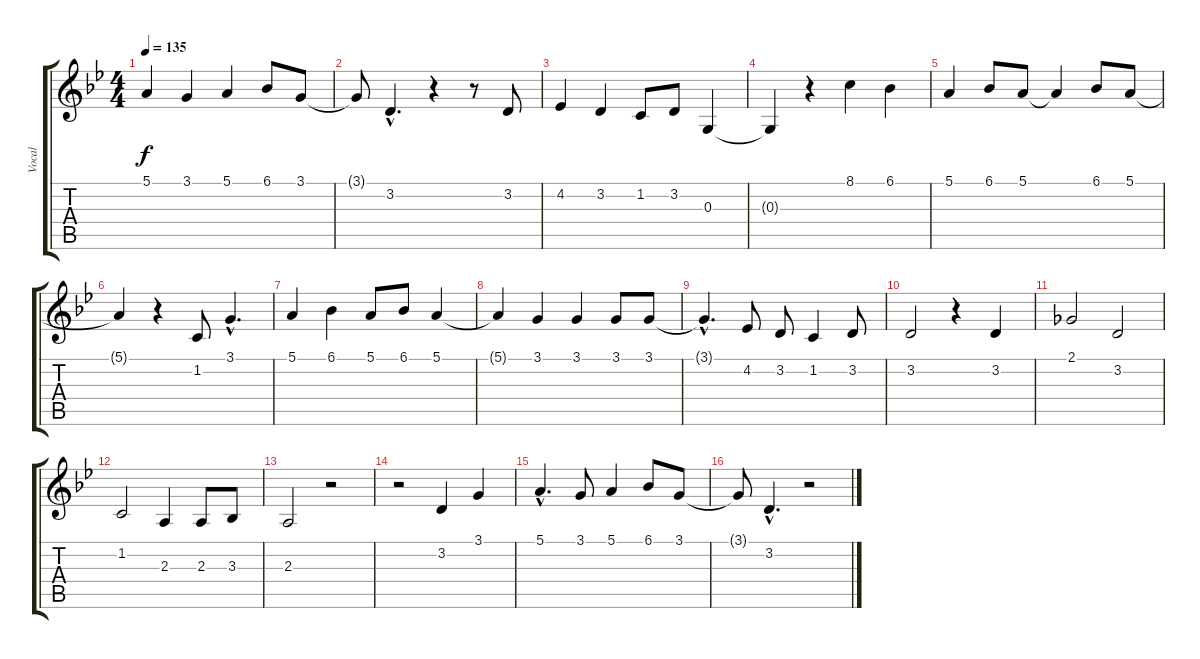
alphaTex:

\track ("Vocal" "Vocal") {instrument choiraahs}
\staff {score tabs}
\tuning (E4 B3 G3 D3 A2 E2) {hide}
\ts (4 4)
\tempo 135
\clef g2
\ks bb
5.1.4{dy f} 3.1.4 5.1.4 6.1.8 3.1.8 |
3.1{t}.8 3.2{hac}.4{d} r.4 r.8 3.2.8 |
4.2.4 3.2.4 1.2.8 3.2.8 0.3.4 |
0.3{t}.4 r.4 8.1.4 6.1.4 |
5.1.4 6.1.8 5.1.8 5.1{t}.4 6.1.8 5.1.8 |
5.1{t}.4 r.4 1.2.8 3.1{hac}.4{d} |
5.1.4 6.1.4 5.1.8 6.1.8 5.1.4 |
5.1{t}.4 3.1.4 3.1.4 3.1.8 3.1.8 |
3.1{hac t}.4{d} 4.2.8 3.2.8 1.2.4 3.2.8 |
3.2.2 r.4 3.2.4 |
2.1.2 3.2.2 |
1.2.2 2.3.4 2.3.8 3.3.8 |
2.3.2 r.2 |
r.2 3.2.4 3.1.4 |
5.1{hac}.4{d} 3.1.8 5.1.4 6.1.8 3.1.8 |
3.1{t}.8 3.2{hac}.4{d} r.2
